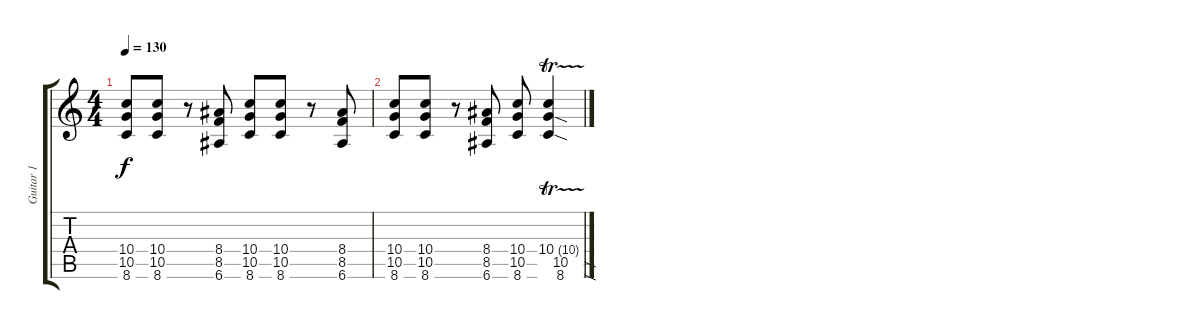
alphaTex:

\track ("Guitar 1" "Guitar 1") {instrument distortionguitar}
\staff {score tabs}
\tuning (E4 B3 G3 D3 A2 E2) {hide}
\ts (4 4)
\tempo 130
\clef g2
\ks c
(10.4 10.5 8.6).8{dy f} (10.4 10.5 8.6).8 r.8 (8.4 8.5 6.6).8 (10.4 10.5 8.6).8 (10.4 10.5 8.6).8 r.8 (8.4 8.5 6.6).8 |
(10.4 10.5 8.6).8 (10.4 10.5 8.6).8 r.8 (8.4 8.5 6.6).8 (10.4 10.5 8.6).8 (10.4{tr (10 64)} 10.5{sod} 8.6{sod}).4
